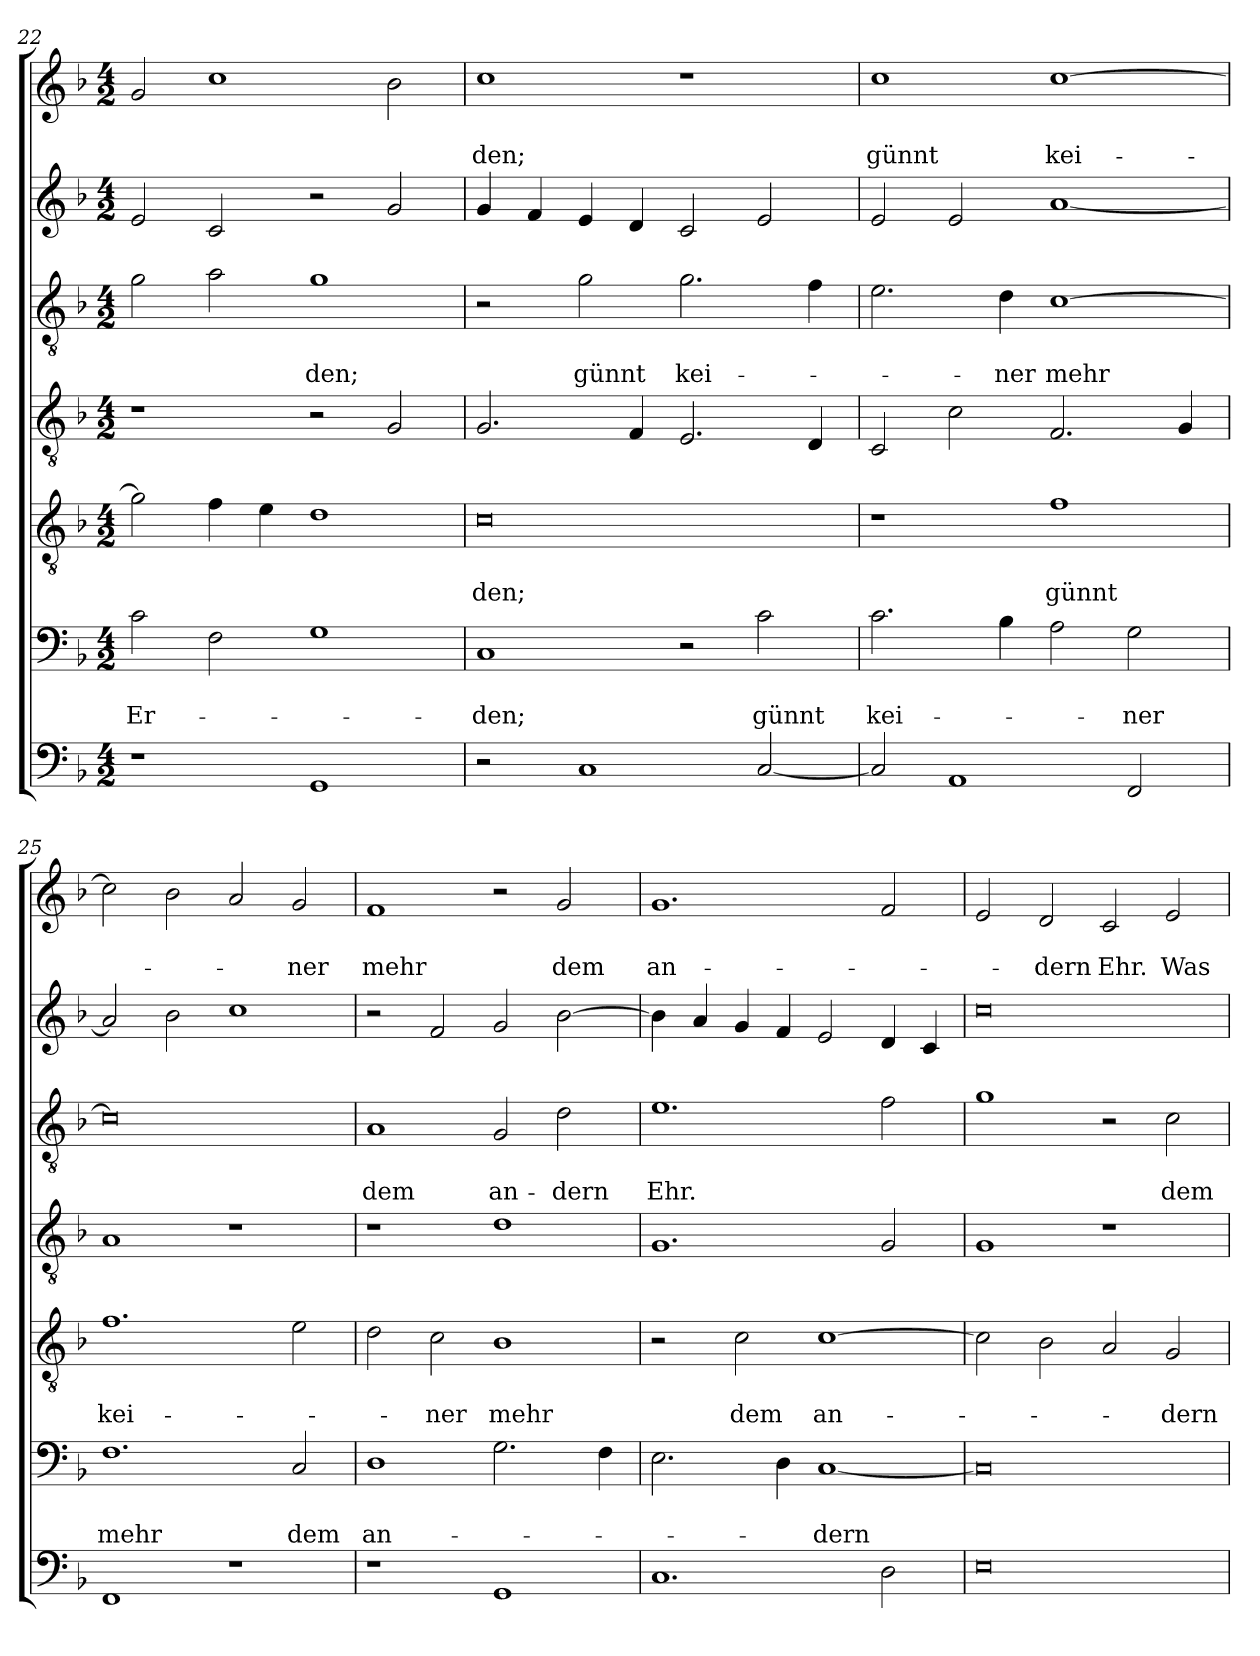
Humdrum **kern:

**kern	**kern	**text	**text	**kern	**text	**text	**kern	**kern	**text	**text	**kern	**kern	**text	**text
*part7	*part6	*part6	*part6	*part5	*part5	*part5	*part4	*part3	*part3	*part3	*part2	*part1	*part1	*part1
*staff7	*staff6	*staff6	*staff6	*staff5	*staff5	*staff5	*staff4	*staff3	*staff3	*staff3	*staff2	*staff1	*staff1	*staff1
!!LO:PB:g=z
*clefF4	*clefF4	*	*	*clefGv2	*	*	*clefGv2	*clefGv2	*	*	*clefG2	*clefG2	*	*
*k[b-]	*k[b-]	*	*	*k[b-]	*	*	*k[b-]	*k[b-]	*	*	*k[b-]	*k[b-]	*	*
*F:	*F:	*	*	*F:	*	*	*F:	*F:	*	*	*F:	*F:	*	*
*M4/2	*M4/2	*	*	*M4/2	*	*	*M4/2	*M4/2	*	*	*M4/2	*M4/2	*	*
=22	=22	=22	=22	=22	=22	=22	=22	=22	=22	=22	=22	=22	=22	=22
!	!	!	!LO:LY:b	!	!	!	!	!	!	!	!	!	!	!
1r	2c\	.	Er-	2g\]	.	.	1r	2g\	.	.	2e/	2g/	.	.
.	2F\	.	.	4f\	.	.	.	2a\	.	.	2c/	1cc	.	.
.	.	.	.	4e\	.	.	.	.	.	.	.	.	.	.
!	!	!	!	!	!	!	!	!	!	!LO:LY:b	!	!	!	!
1GG	1G	.	.	1d	.	.	2r	1g	.	-den;	2r	.	.	.
.	.	.	.	.	.	.	2G/	.	.	.	2g/	2b-\	.	.
=23	=23	=23	=23	=23	=23	=23	=23	=23	=23	=23	=23	=23	=23	=23
!	!	!	!LO:LY:b	!	!	!LO:LY:b	!	!	!	!	!	!	!	!LO:LY:b
2r	1C	.	-den;	0c	.	-den;	2.G/	2r	.	.	4g/	1cc	.	-den;
.	.	.	.	.	.	.	.	.	.	.	4f/	.	.	.
!	!	!	!	!	!	!	!	!	!	!LO:LY:b	!	!	!	!
1C	.	.	.	.	.	.	.	2g\	.	günnt	4e/	.	.	.
.	.	.	.	.	.	.	4F/	.	.	.	4d/	.	.	.
!	!	!	!	!	!	!	!	!	!	!LO:LY:b	!	!	!	!
.	2r	.	.	.	.	.	2.E/	2.g\	.	kei-	2c/	1r	.	.
!	!	!	!LO:LY:b	!	!	!	!	!	!	!	!	!	!	!
[2C/	2c\	.	günnt	.	.	.	.	.	.	.	2e/	.	.	.
.	.	.	.	.	.	.	4D/	4f\	.	.	.	.	.	.
=24	=24	=24	=24	=24	=24	=24	=24	=24	=24	=24	=24	=24	=24	=24
!	!	!	!LO:LY:b	!	!	!	!	!	!	!	!	!	!	!LO:LY:b
2C/]	2.c\	.	kei-	1r	.	.	2C/	2.e\	.	.	2e/	1cc	.	günnt
1AA	.	.	.	.	.	.	2c\	.	.	.	2e/	.	.	.
!	!	!	!	!	!	!	!	!	!	!LO:LY:b	!	!	!	!
.	4B-\	.	.	.	.	.	.	4d\	.	-ner	.	.	.	.
!	!	!	!	!	!	!LO:LY:b	!	!	!	!LO:LY:b	!	!	!	!LO:LY:b
.	2A\	.	.	1f	.	günnt	2.F/	[1c	.	mehr	[1a	[1cc	.	kei-
!	!	!	!LO:LY:b	!	!	!	!	!	!	!	!	!	!	!
2FF/	2G\	.	-ner	.	.	.	.	.	.	.	.	.	.	.
.	.	.	.	.	.	.	4G/	.	.	.	.	.	.	.
=25	=25	=25	=25	=25	=25	=25	=25	=25	=25	=25	=25	=25	=25	=25
!	!	!	!LO:LY:b	!	!	!LO:LY:b	!	!	!	!	!	!	!	!
1FF	1.F	.	mehr	1.f	.	kei-	1A	0c]	.	.	2a/]	2cc\]	.	.
.	.	.	.	.	.	.	.	.	.	.	2b-\	2b-\	.	.
1r	.	.	.	.	.	.	1r	.	.	.	1cc	2a/	.	.
!	!	!	!LO:LY:b	!	!	!	!	!	!	!	!	!	!	!LO:LY:b
.	2C/	.	dem	2e\	.	.	.	.	.	.	.	2g/	.	-ner
=26	=26	=26	=26	=26	=26	=26	=26	=26	=26	=26	=26	=26	=26	=26
!	!	!	!LO:LY:b	!	!	!	!	!	!	!LO:LY:b	!	!	!	!LO:LY:b
1r	1D	.	an-	2d\	.	.	1r	1A	.	dem	2r	1f	.	mehr
!	!	!	!	!	!	!LO:LY:b	!	!	!	!	!	!	!	!
.	.	.	.	2c\	.	-ner	.	.	.	.	2f/	.	.	.
!	!	!	!	!	!	!LO:LY:b	!	!	!	!LO:LY:b	!	!	!	!
1GG	2.G\	.	.	1B-	.	mehr	1d	2G/	.	an-	2g/	2r	.	.
!	!	!	!	!	!	!	!	!	!	!LO:LY:b	!	!	!	!LO:LY:b
.	.	.	.	.	.	.	.	2d\	.	-dern	[2b-\	2g/	.	dem
.	4F\	.	.	.	.	.	.	.	.	.	.	.	.	.
=27	=27	=27	=27	=27	=27	=27	=27	=27	=27	=27	=27	=27	=27	=27
!	!	!	!	!	!	!	!	!	!	!LO:LY:b	!	!	!	!LO:LY:b
1.C	2.E\	.	.	2r	.	.	1.G	1.e	.	Ehr.	4b-\]	1.g	.	an-
.	.	.	.	.	.	.	.	.	.	.	4a/	.	.	.
!	!	!	!	!	!	!LO:LY:b	!	!	!	!	!	!	!	!
.	.	.	.	2c\	.	dem	.	.	.	.	4g/	.	.	.
.	4D\	.	.	.	.	.	.	.	.	.	4f/	.	.	.
!	!	!	!LO:LY:b	!	!	!LO:LY:b	!	!	!	!	!	!	!	!
.	[1C	.	-dern	[1c	.	an-	.	.	.	.	2e/	.	.	.
2D\	.	.	.	.	.	.	2G/	2f\	.	.	4d/	2f/	.	.
.	.	.	.	.	.	.	.	.	.	.	4c/	.	.	.
!!LO:LB:g=z
=28	=28	=28	=28	=28	=28	=28	=28	=28	=28	=28	=28	=28	=28	=28
0E	0C]	.	.	2c\]	.	.	1G	1g	.	.	0cc	2e/	.	.
!	!	!	!	!	!	!	!	!	!	!	!	!	!	!LO:LY:b
.	.	.	.	2B-\	.	.	.	.	.	.	.	2d/	.	-dern
!	!	!	!	!	!	!	!	!	!	!	!	!	!	!LO:LY:b
.	.	.	.	2A/	.	.	1r	2r	.	.	.	2c/	.	Ehr.
!	!	!	!	!	!	!LO:LY:b	!	!	!	!LO:LY:b	!	!	!	!LO:LY:b
.	.	.	.	2G/	.	-dern	.	2c\	.	dem	.	2e/	.	Was
=	=	=	=	=	=	=	=	=	=	=	=	=	=	=
*-	*-	*-	*-	*-	*-	*-	*-	*-	*-	*-	*-	*-	*-	*-
